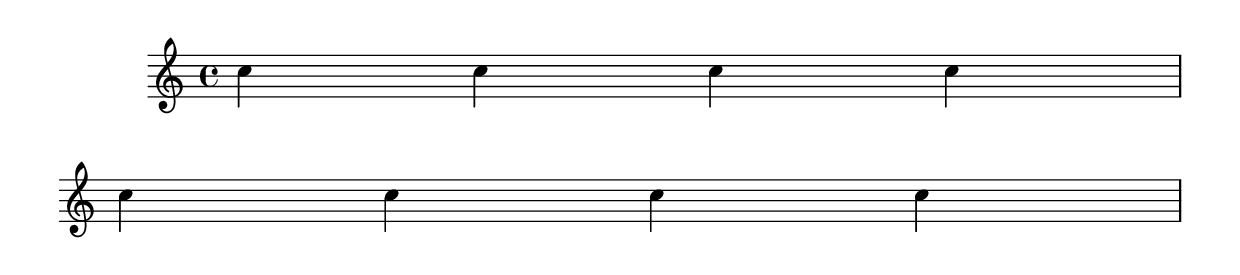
%% DO NOT EDIT this file manually; it is automatically
%% generated from LSR http://lsr.dsi.unimi.it
%% Make any changes in LSR itself, or in Documentation/snippets/new/ ,
%% and then run scripts/auxiliar/makelsr.py
%%
%% This file is in the public domain.
\version "2.14.2"

\header {
  lsrtags = "contexts-and-engravers, rhythms"

  texidoc = "
Bar numbers can be removed entirely by removing the
@code{Bar_number_engraver} from the @code{Score} context.

"
  doctitle = "Removing bar numbers from a score"
} % begin verbatim


\layout {
  \context {
    \Score
    \remove "Bar_number_engraver"
  }
}

\relative c'' {
  c4 c c c \break
  c4 c c c
}
